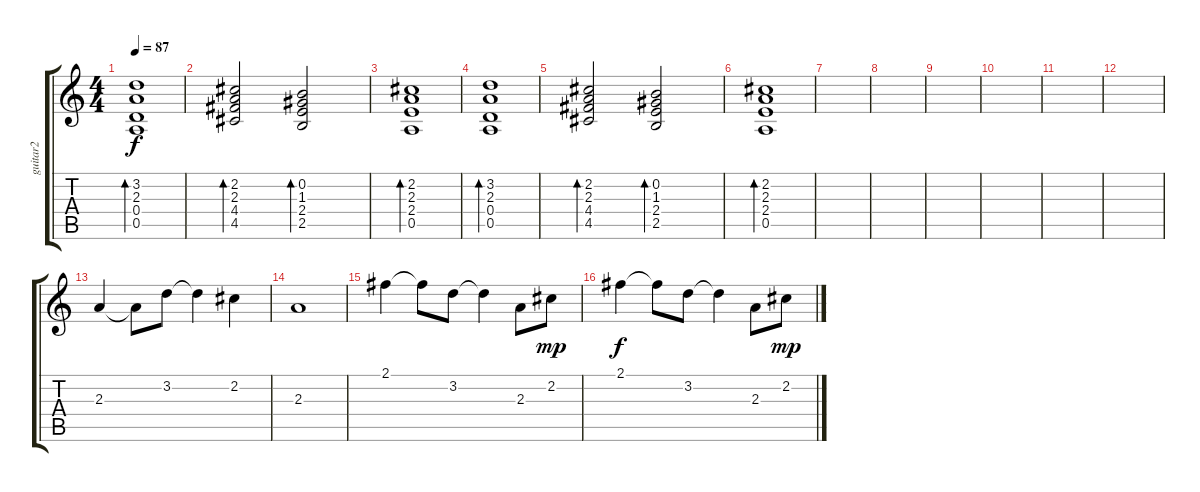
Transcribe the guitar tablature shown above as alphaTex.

\track ("guitar2" "guitar2") {instrument electricguitarclean}
\staff {score tabs}
\tuning (E4 B3 G3 D3 A2 E2) {hide}
\ts (4 4)
\tempo 87
\clef g2
\ks c
(3.2 2.3 0.4 0.5).1{bd 240 dy f} |
(2.2 2.3 4.4 4.5).2{bd 240} (0.2 1.3 2.4 2.5).2{bd 240} |
(2.2 2.3 2.4 0.5).1{bd 240} |
(3.2 2.3 0.4 0.5).1{bd 240} |
(2.2 2.3 4.4 4.5).2{bd 240} (0.2 1.3 2.4 2.5).2{bd 240} |
(2.2 2.3 2.4 0.5).1{bd 240} |
|
|
|
|
|
|
2.3.4 2.3{t}.8 3.2.8 3.2{t}.4 2.2.4 |
2.3.1 |
2.1.4 2.1{t}.8 3.2.8 3.2{t}.4 2.3.8 2.2.8{dy mp} |
2.1.4{dy f} 2.1{t}.8 3.2.8 3.2{t}.4 2.3.8 2.2.8{dy mp}
